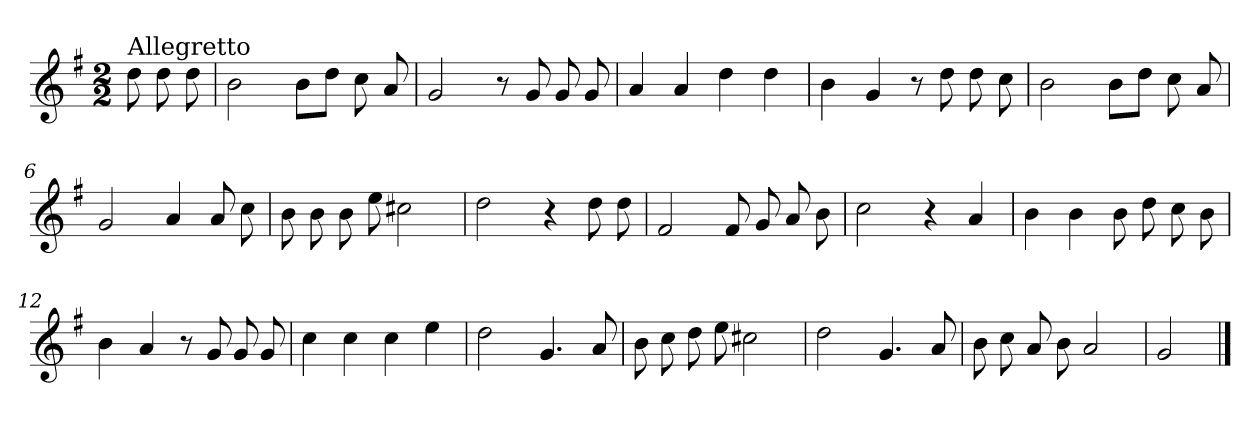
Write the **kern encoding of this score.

**kern
*part1
*staff1
*clefG2
*k[f#]
*G:
*M2/2
=
!LO:TX:a:t=Allegretto
8dd\
8dd\
8dd\
=1
2b\
8b\L
8dd\J
8cc\
8a/
=2
2g/
8r
8g/
8g/
8g/
=3
4a/
4a/
4dd\
4dd\
=4
4b\
4g/
8r
8dd\
8dd\
8cc\
!!LO:LB:g=z
=5
2b\
8b\L
8dd\J
8cc\
8a/
=6
2g/
4a/
8a/
8cc\
=7
8b\
8b\
8b\
8ee\
2cc#X\
=8
2dd\
4r
8dd\
8dd\
=9
2f#/
8f#/
8g/
8a/
8b\
=10
2cc\
4r
4a/
!!LO:LB:g=z
=11
4b\
4b\
8b\
8dd\
8cc\
8b\
=12
4b\
4a/
8r
8g/
8g/
8g/
=13
4cc\
4cc\
4cc\
4ee\
=14
2dd\
4.g/
8a/
=15
8b\
8cc\
8dd\
8ee\
2cc#X\
=16
2dd\
4.g/
8a/
!!LO:LB:g=z
=17
8b\
8cc\
8a/
8b\
2a/
=18
2g/
==
*-
